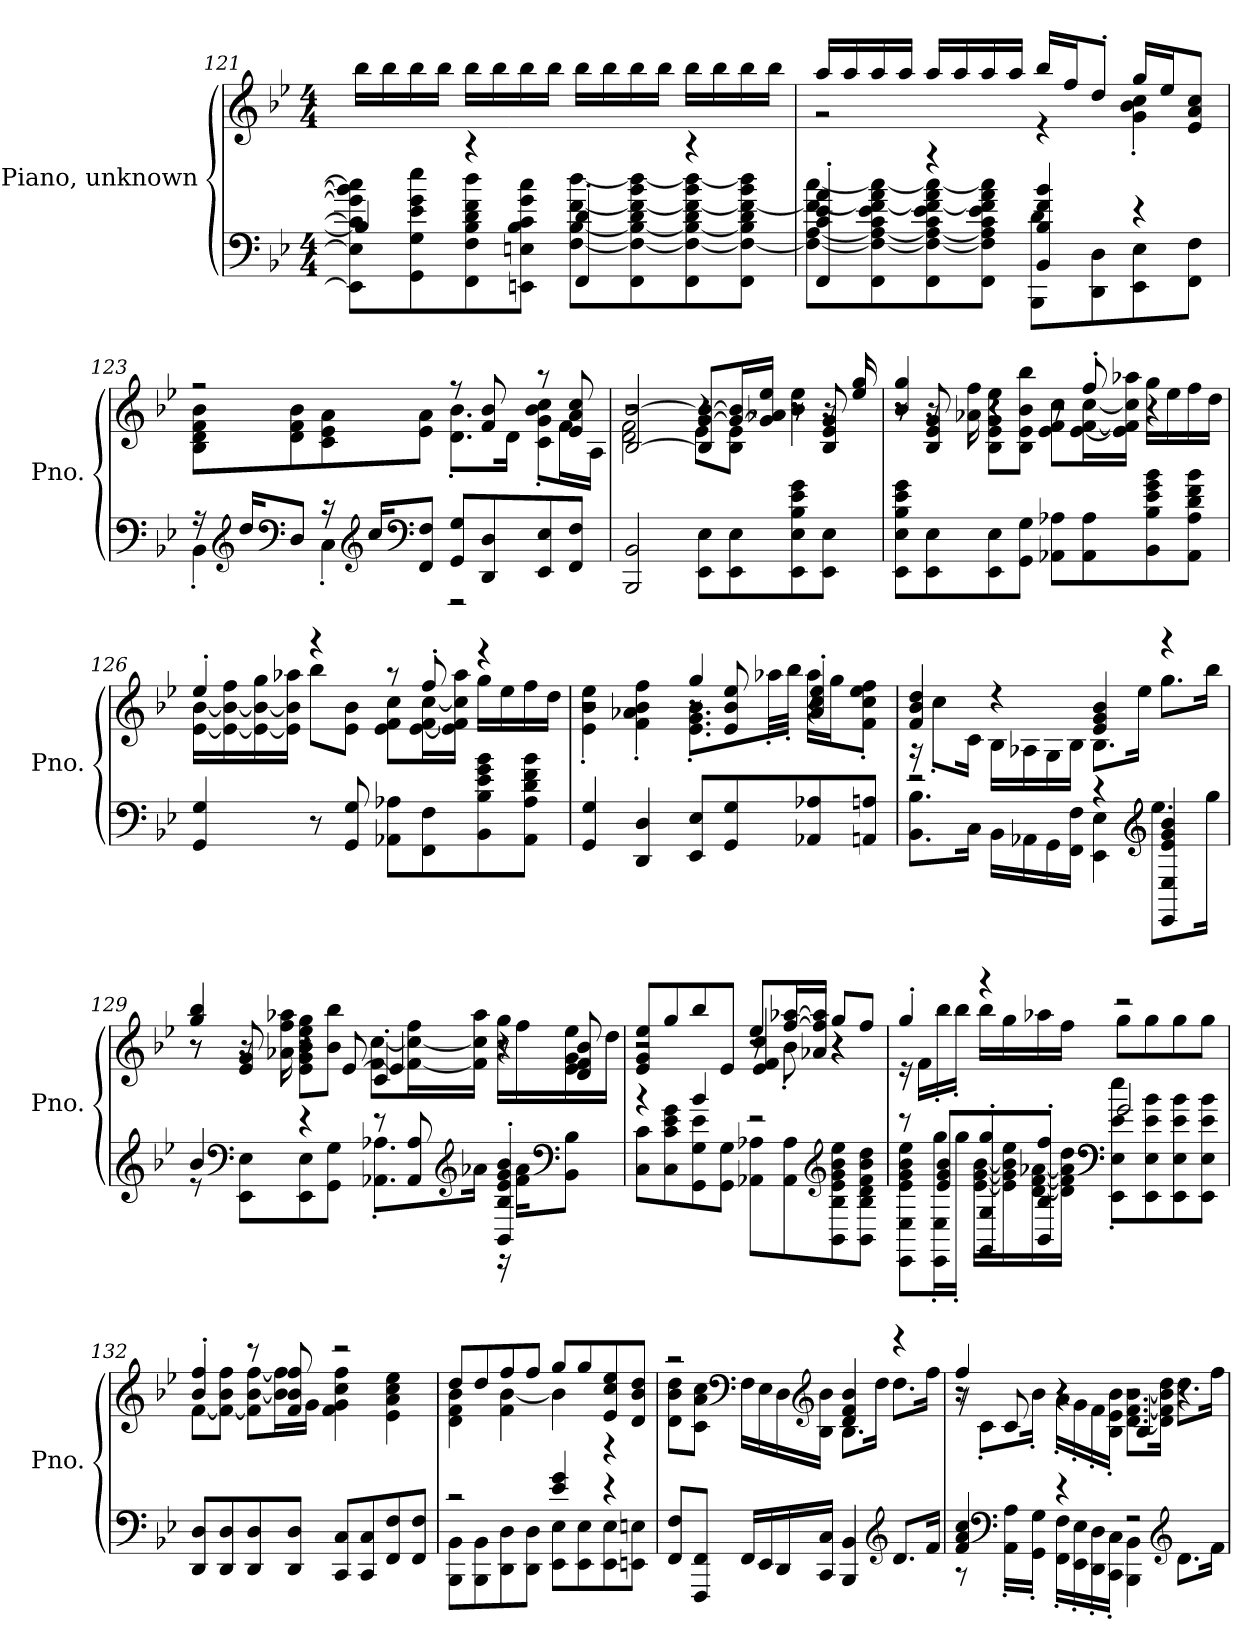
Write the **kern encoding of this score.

**kern	**kern
*part1	*part1
*staff2	*staff1
*I"Piano, unknown	*
*I'Pno.	*
*clefF4	*clefG2
*k[b-e-]	*k[b-e-]
*M4/4	*M4/4
=121	=121
*^	*
4B-/]	8EE-\] 8E-\] 8c\] 8g\] 8b-\] 8cc\]L	16bb-\LL
.	.	16bb-\
.	8GG\ 8G\ 8e-\ 8g\ 8ee-\	16bb-\
.	.	16bb-\JJ
4r	8FF\ 8F\ 8B-\ 8d\ 8f\ 8dd\	16bb-\LL
.	.	16bb-\
.	8EEn\ 8En\ 8B-\ 8c\ 8g\ 8cc\J	16bb-\
.	.	16bb-\JJ
4FF/' 4d/'	[8F\ [8B-\ [8f\ [8dd\L	16bb-\LL
.	.	16bb-\
.	8FF\ 8F\_ 8B-\_ 8d\ 8f\_ 8b-\ 8dd\_	16bb-\
.	.	16bb-\JJ
4r	8FF\ 8F\_ 8B-\_ 8d\ 8f\_ 8b-\ 8dd\_	16bb-\LL
.	.	16bb-\
.	8FF\ 8F\_ 8B-\] 8d\ 8f\_ 8b-\ 8dd\]J	16bb-\
.	.	16bb-\JJ
!!LO:LB:g=z
=122	=122	=122
*	*	*^
4FF/' 4c/' 4e-/' 4a/'	8F\_ [8A\ 8f\_ [8cc\L	16aa/LL	2r
.	.	16aa/	.
.	8FF\ 8F\_ 8A\_ 8c\ 8e-\ 8f\_ 8a\ 8cc\_	16aa/	.
.	.	16aa/JJ	.
4r	8FF\ 8F\_ 8A\_ 8c\ 8e-\ 8f\_ 8a\ 8cc\_	16aa/LL	.
.	.	16aa/	.
.	8FF\ 8F\] 8A\] 8c\ 8e-\ 8f\] 8a\ 8cc\]J	16aa/	.
.	.	16aa/JJ	.
4BB-/ 4B-/ 4f/ 4b-/	8BBB-\ 8d\L	16bb-/LL	4r
.	.	16ff/J	.
.	8DD\ 8D\	8dd'/J	.
4r	8EE-\ 8E-\	16gg/LL	4g\' 4b-\' 4cc\'
.	.	16ee-/J	.
.	8FF\ 8F\J	8e-/ 8a/ 8cc/J	.
=123	=123	=123	=123
16r	4BB-'\	2r	8B-\ 8d\ 8f\ 8b-\L
*clefG2	*	*	*
16dd/KL	.	.	.
*clefF4	*	*	*
8D/J	.	.	8d\ 8f\ 8b-\
16r	4C'\	.	8c\ 8e-\ 8a\
*clefG2	*	*	*
16cc/KL	.	.	.
*clefF4	*	*	*
8FF/ 8F/J	.	.	8e-\ 8a\J
8GG/ 8G/L	2r	8r	8.d\' 8.b-\'L
8DD/ 8D/	.	8f/ 8b-/	.
.	.	.	16d\Jk
8EE-/ 8E-/	.	8r	8c\' 8g\' 8b-\' 8cc\'L
8FF/ 8F/J	.	8e-/ 8a/ 8cc/	16f\L
.	.	.	16A\JJ
*v	*v	*	*
!!LO:LB:g=z
=124	=124	=124
*	*	*^
2BBB-/ 2BB-/	[2B-/ [2b-/	2d\ 2f\	2r
8EE-\ 8E-\L	8B-/] [8g/ 8b-/_L	8e-\L	4r
8EE-\ 8E-\	16g/_ 16b-/]L	8B-\ 8e-\J	.
.	16g/] 16a-X/ 16ee-/JJ	.	.
8EE-\ 8E-\ 8B-\ 8e-\ 8g\	8r	4b-\ 4ee-\	8r
8EE-\ 8E-\J	16r	.	8B-/ 8e-/ 8g/
.	16ee-/ 16gg/	.	.
=125	=125	=125	=125
8EE-\ 8E-\ 8B-\ 8e-\ 8g\L	4b-/ 4gg/	8r	8r
8EE-\ 8E-\	.	16r	8B-/ 8e-/ 8g/
.	.	16a-X\ 16ff\	.
8EE-\ 8E-\	4r	8B-\ 8e-\ 8g\ 8ee-\L	4r
8GG\ 8G\J	.	8B-\ 8e-\ 8b-\ 8bb-\J	.
8AA-X\ 8A-X\L	8r	8e-\ 8f\ 8cc\L	2r
8AA-\ 8A-\	8ff'/	[16e-\ [16f\ [16cc\L	.
.	.	16e-\] 16f\] 16cc\] 16aa-X\JJ	.
8BB-\ 8B-\ 8e-\ 8g\ 8b-\	4r	16gg\LL	.
.	.	16ee-\	.
8AA-\ 8A-\ 8d\ 8f\ 8b-\J	.	16ff\	.
.	.	16dd\JJ	.
*	*	*v	*v
!!LO:LB:g=z
=126	=126	=126
4GG/ 4G/	4ee-'/	[16e-\ [16b-\LL
.	.	16e-\_ 16b-\_ 16ff\
.	.	16e-\_ 16b-\_ 16gg\
.	.	16e-\] 16b-\] 16aa-X\JJ
8r	4r	8bb-\L
8GG/ 8G/	.	8e-\ 8b-\J
8AA-X\ 8A-X\L	8r	8e-\ 8f\ 8cc\L
8FF\ 8F\	8ff'/	[16e-\ [16f\ [16cc\L
.	.	16e-\] 16f\] 16cc\] 16aa-\JJ
8BB-\ 8B-\ 8e-\ 8g\ 8b-\	4r	16gg\LL
.	.	16ee-\
8AA-\ 8A-\ 8d\ 8f\ 8b-\J	.	16ff\
.	.	16dd\JJ
=127	=127	=127
*	*	*^
4GG/ 4G/	2r	4e-\' 4b-\' 4ee-\'	2r
4DD/ 4D/	.	4f\' 4a-X\' 4b-\' 4ff\'	.
8EE-/ 8E-/L	4gg/	8.e-\' 8.g\' 8.b-\'L	8r
8GG/ 8G/	.	.	8e-/ 8b-/ 8ee-/
.	.	32aa-X'\LL	.
.	.	32bb-'\JJJ	.
8AA-X/ 8A-X/	4r	16aa-\LL	4a-/' 4cc/' 4ee-/'
.	.	16gg\J	.
8AAn/ 8An/J	.	8f\' 8cc\' 8ee-\' 8ff\'J	.
*	*	*v	*v
!!LO:PB:g=z
=128	=128	=128
*^	*	*
2r	8.BB-\ 8.B-\L	4f/ 4b-/ 4dd/	16r
.	.	.	8cc'\L
.	16C\Jk	.	16c\Jk
.	16BB-\LL	4r	16B-\LL
.	16AA-X\	.	16A-X\
.	16GG\	.	16G\
.	16FF\ 16F\JJ	.	16B-\JJ
4r	4EE-\ 4E-\	4e-/ 4g/ 4b-/	8.B-\L
.	.	.	16ee-\Jk
*clefG2	*	*	*
4EE-/ 4E-/ 4e-/ 4g/ 4b-/	8.ee-\L	4r	8.gg\L
.	16gg\Jk	.	16bb-\Jk
=129	=129	=129	=129
*	*	*	*^
4b-/	8r	4gg/ 4bb-/	8r	8r
*clefF4	*	*	*	*
.	8EE-\ 8E-\L	.	16r	8e-/ 8g/
.	.	.	16a-X\ 16ff\ 16aa-X\	.
4r	8EE-\ 8E-\	4r	8e-\ 8g\ 8b-\ 8ee-\ 8gg\L	8r
.	8GG\ 8G\J	.	8b-\ 8bb-\J	[8e-/
8r	8.AA-X\' 8.A-X\'L	4c'/	[8f\ [8cc\L	4e-/]
8AA-/ 8A-/	.	.	16f\_ 16cc\_ 16ff\L	.
*clefG2	*	*	*	*
.	16a-X\Jk	.	16f\] 16cc\] 16aa-\JJ	.
4BB-/' 4B-/' 4e-/' 4g/' 4b-/'	16r	4r	16gg\LL	8r
.	16f\ 16a-\KL	.	16ff\	.
*clefF4	*	*	*	*
.	8BB-\ 8B-\J	.	16e-\ 16g\ 16ee-\	8d/ 8f/ 8b-/
.	.	.	16dd\JJ	.
!!LO:LB:g=z	!!	!!
=130	=130	=130	=130	=130
4r	8C\ 8c\L	8e-/ 8g/ 8ee-/L	2r	2r
.	8C\ 8c\ 8e-\ 8g\	8gg/	.	.
4b-/	8GG\ 8G\ 8e-\	8bb-/	.	.
.	8GG\ 8G\J	8e-/J	.	.
2r	8AA-X\ 8A-X\L	8ee-/L	8r	4e-/ 4f/ 4cc/
.	8AA-\ 8A-\	[16ff/ [16aa-X/L	8b-'\	.
.	.	16a-X/ 16ff/] 16aa-/]JJ	.	.
*clefG2	*	*	*	*
.	8BB-\ 8B-\ 8e-\ 8g\ 8b-\ 8ee-\	8gg/L	4r	4r
.	8BB-\ 8B-\ 8d\ 8f\ 8b-\ 8dd\J	8ff/J	.	.
*	*	*	*v	*v
=131	=131	=131	=131
8r	8EE-\ 8E-\ 8e-\ 8g\ 8b-\ 8ee-\L	4gg'/	16r
.	.	.	16f\LL
8e-/ 8g/ 8b-/L	16EE-\' 16E-\' 16gg\'L	.	16bb-'\
.	16gg'\JJ	.	16bb-'\JJ
8GG/' 8G/' 8gg/'	[16e-\ [16g\ [16b-\LL	4r	16bb-\LL
.	16e-\] 16g\] 16b-\] 16ee-\	.	16gg\
8BB-/' 8B-/' 8ff/'J	[16d\ [16f\ [16a-X\	.	16aa-X\
.	16d\] 16f\] 16a-\] 16dd\JJ	.	16ff\JJ
*clefF4	*	*	*
2g/	8EE-\' 8E-\' 8e-\' 8ee-\'L	2r	8gg\L
.	8EE-\ 8E-\ 8e-\ 8b-\	.	8gg\
.	8EE-\ 8E-\ 8e-\ 8b-\	.	8gg\
.	8EE-\ 8E-\ 8e-\ 8b-\J	.	8gg\J
*v	*v	*	*
!!LO:LB:g=z	!!
=132	=132	=132
8DD/ 8D/L	4b-/' 4ff/'	[8f\L
8DD/ 8D/	.	8f\_ 8b-\ 8ff\J
8DD/ 8D/	8r	8f\] [8b-\ [8ff\L
8DD/ 8D/J	8f/ 8b-/ 8ff/	16b-\] 16ff\]L
.	.	16g\JJ
8CC/ 8C/L	2r	4f\ 4g\ 4cc\ 4ff\
8CC/ 8C/	.	.
8FF/ 8F/	.	4e-\ 4a\ 4cc\ 4ee-\
8FF/ 8F/J	.	.
=133	=133	=133
*^	*	*
2r	8BBB-\ 8BB-\L	8dd/L	4d\ 4f\ 4b-\
.	8BBB-\ 8BB-\	8dd/	.
.	8DD\ 8D\	8ff/	4f\ [4b-\
.	8DD\ 8D\J	8ff/J	.
4e-/ 4g/	8EE-\ 8E-\L	8gg/L	4b-\]
.	8EE-\ 8E-\	8gg/	.
4r	8EE-\ 8E-\	8e-/ 8cc/ 8ee-/	4r
.	8EEn\ 8En\J	8d/ 8b-/ 8dd/J	.
*v	*v	*	*
=134	=134	=134
8FF/ 8F/L	2r	8d\ 8b-\ 8dd\L
8FFF/ 8FF/J	.	8c\ 8a\ 8cc\J
*	*clefF4	*
16FF/LL	.	16F\LL
16EE-/	.	16E-\
16DD/	.	16D\
*	*clefG2	*
16CC/ 16C/JJ	.	16B-\ 16b-\JJ
4BBB-/ 4BB-/	4d/ 4f/ 4b-/	8.B-\L
.	.	16dd\Jk
*clefG2	*	*
8.d/L	4r	8.dd\L
16f/Jk	.	16ff\Jk
!!LO:LB:g=z
=135	=135	=135
*^	*	*^
4f/ 4a/ 4cc/	8r	4ff/	16r	8r
.	.	.	8c'\L	.
*clefF4	*	*	*	*
.	16AA\' 16A\'LL	.	.	8c/
.	16GG\' 16G\'JJ	.	16b-'\Jk	.
4r	16FF\' 16F\'LL	4r	16a'\LL	4r
.	16EE-\' 16E-\'	.	16g'\	.
.	16DD\' 16D\'	.	16f'\	.
.	16CC\' 16C\'JJ	.	16B-\' 16e-\' 16b-\'JJ	.
2r	4BBB-\ 4BB-\	2r	[8.d\ [8.f\ [8.b-\L	4B-/
.	.	.	16d\] 16f\] 16b-\] 16dd\Jk	.
*clefG2	*	*	*	*
.	8.d\L	.	8.dd\L	4r
.	16f\Jk	.	16ff\Jk	.
*v	*v	*	*	*
*	*v	*v	*v
=	=
*-	*-
